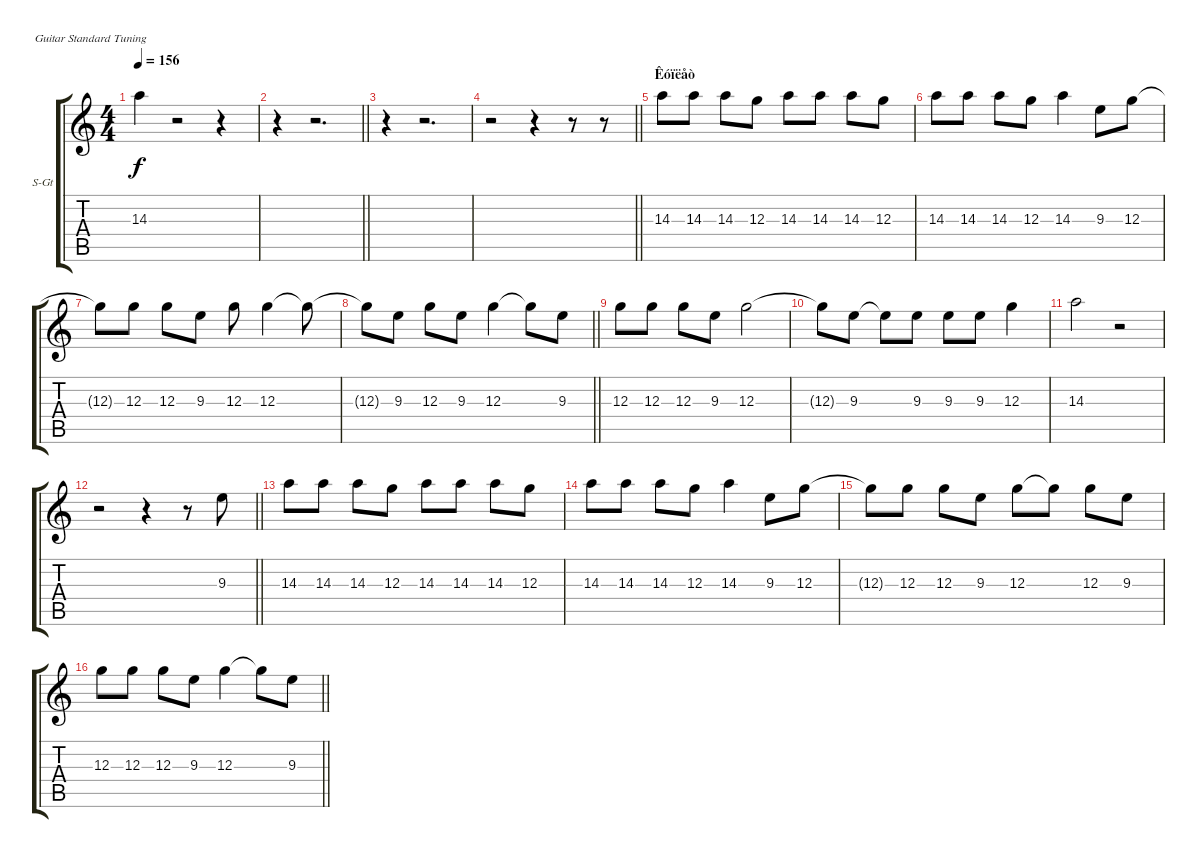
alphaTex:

\bracketExtendMode groupsimilarinstruments
\firstSystemTrackNameOrientation horizontal
\otherSystemsTrackNameOrientation horizontal
\track ("Âìåñòî ñëîâ" "S-Gt") {instrument acousticguitarsteel}
\staff {score tabs}
\tuning (E4 B3 G3 D3 A2 E2)
\ts (4 4)
\tempo 156
\clef g2
\ks c
14.3.4{dy f} r.2 r.4 |
\barLineRight lightlight
r.4 r.2{d} |
r.4 r.2{d} |
\barLineRight lightlight
r.2 r.4 r.8 r.8 |
\section ("" "Êóïëåò")
14.3.8 14.3.8 14.3.8 12.3.8 14.3.8 14.3.8 14.3.8 12.3.8 |
14.3.8 14.3.8 14.3.8 12.3.8 14.3.4 9.3.8 12.3.8 |
12.3{t}.8 12.3.8 12.3.8 9.3.8 12.3.8 12.3.4 12.3{t}.8 |
\barLineRight lightlight
12.3{t}.8 9.3.8 12.3.8 9.3.8 12.3.4 12.3{t}.8 9.3.8 |
12.3.8 12.3.8 12.3.8 9.3.8 12.3.2 |
12.3{t}.8 9.3.8 9.3{t}.8 9.3.8 9.3.8 9.3.8 12.3.4 |
14.3.2 r.2 |
\barLineRight lightlight
r.2 r.4 r.8 9.3.8 |
14.3.8 14.3.8 14.3.8 12.3.8 14.3.8 14.3.8 14.3.8 12.3.8 |
14.3.8 14.3.8 14.3.8 12.3.8 14.3.4 9.3.8 12.3.8 |
12.3{t}.8 12.3.8 12.3.8 9.3.8 12.3.8 12.3{t}.8 12.3.8 9.3.8 |
\barLineRight lightlight
12.3.8 12.3.8 12.3.8 9.3.8 12.3.4 12.3{t}.8 9.3.8
